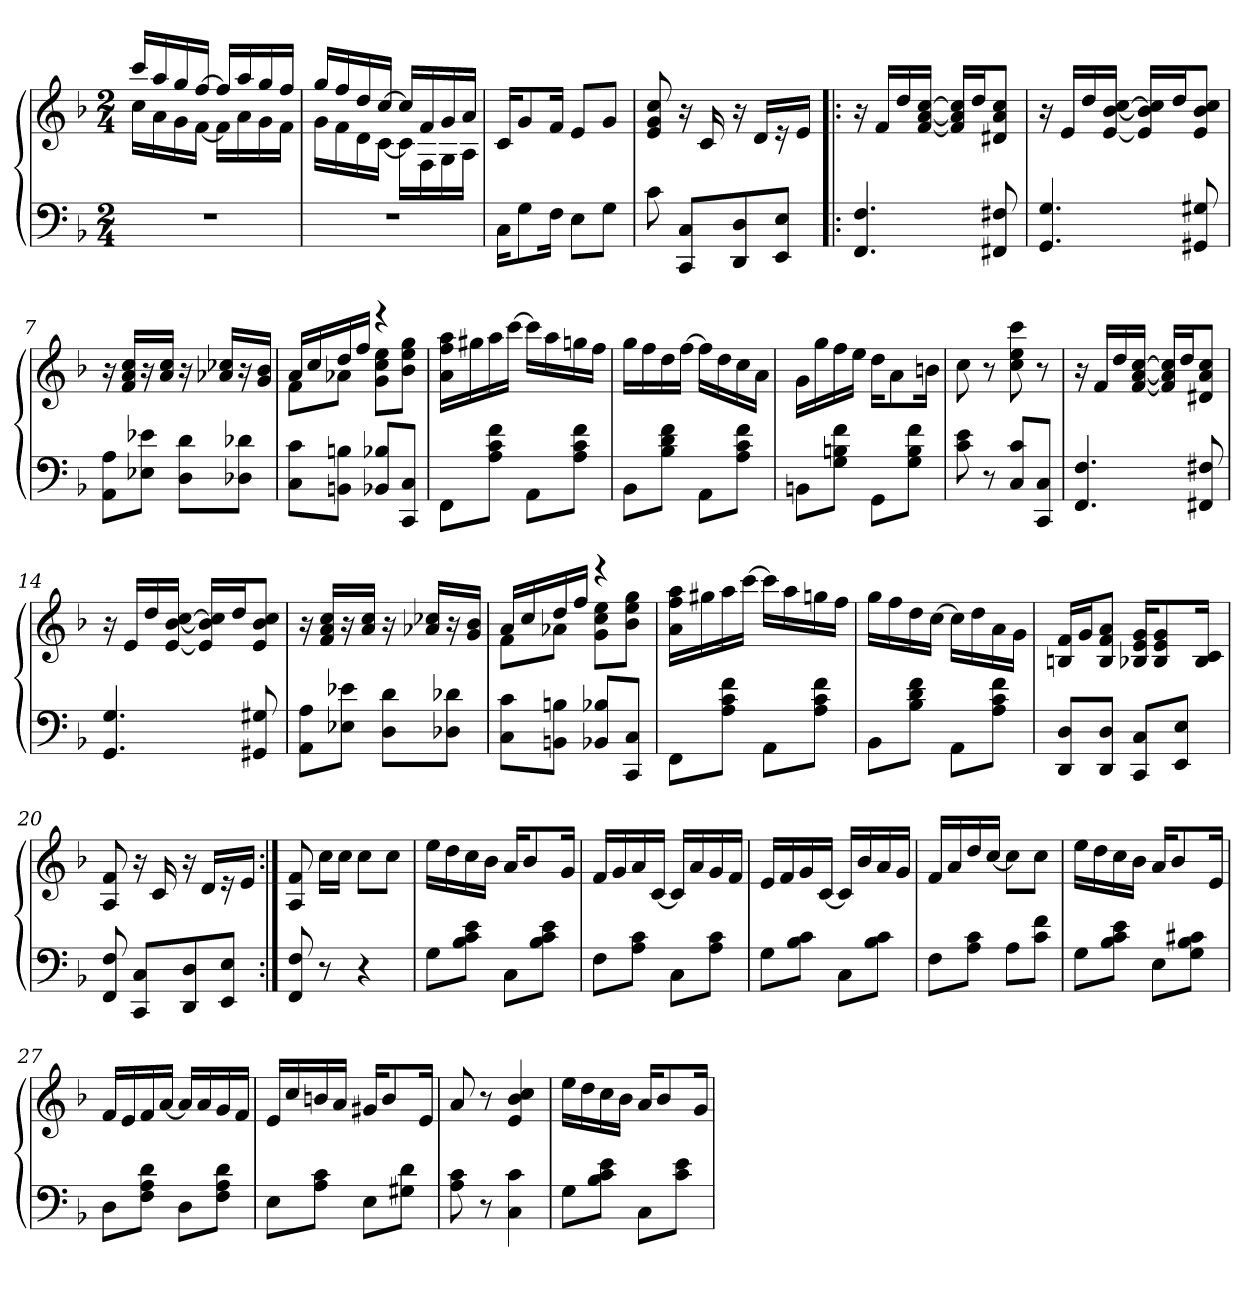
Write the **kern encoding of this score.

**kern	**kern
*part1	*part1
*staff2	*staff1
*clefF4	*clefG2
*k[b-]	*k[b-]
*M2/4	*M2/4
*MM100	*MM100
=1	=1
*	*^
2r	16cccLL	16ccLL
.	16aa	16a
.	16gg	16g
.	[16ffJJ	[16fJJ
.	16ffLL]	16fLL]
.	16aa	16a
.	16gg	16g
.	16ffJJ	16fJJ
=2	=2	=2
2r	16ggLL	16gLL
.	16ff	16f
.	16dd	16d
.	[16ccJJ	[16cJJ
.	16ccLL]	16cLL]
.	16f	16F
.	16g	16G
.	16aJJ	16AJJ
*	*v	*v
=3	=3
16CKL	16cKL
8G	8g
16FJk	16fJk
8EL	8eL
8GJ	8gJ
=4	=4
8c	8e 8g 8cc
8CC 8CL	16r
.	16c
8DD 8D	16r
.	16dLL
8EE 8EJ	16r
.	16eJJ
=5!|:	=5!|:
4.FF 4.F	16r
.	16fLL
.	16dd
.	[16f [16a [16ccJJ
.	16f] 16a] 16cc]LL
.	16ddJ
8FF#X 8F#X	8d#X 8a 8ccJ
=6	=6
4.GG 4.G	16r
.	16eLL
.	16dd
.	[16e [16b- [16ccJJ
.	16e] 16b-] 16cc]LL
.	16ddJ
8GG#X 8G#X	8e 8b- 8ccJ
=7	=7
8AA 8AL	16r
.	16f 16a 16ccLL
8E-X 8e-XJ	16r
.	16a 16ccJJ
8D 8dL	16r
.	16a-X 16cc-XLL
8D-X 8d-XJ	16r
.	16g 16b-JJ
=8	=8
*	*^
8C 8cL	16aLL	8fL
.	16cc	.
8BBn 8BnJ	16dd	8a-XJ
.	16ffJJ	.
8BB-X 8B-XL	4r	8g 8cc 8eeL
8CC 8CJ	.	8b- 8ee 8ggJ
*	*v	*v
=9	=9
8FFL	16a 16ff 16aaLL
.	16gg#X
8A 8c 8fJ	16aa
.	[16cccJJ
8AAL	16cccLL]
.	16aa
8A 8c 8fJ	16ggn
.	16ffJJ
=10	=10
8BB-L	16ggLL
.	16ff
8B- 8d 8fJ	16dd
.	[16ffJJ
8AAL	16ffLL]
.	16dd
8A 8c 8fJ	16cc
.	16aJJ
=11	=11
8BBnL	16gLL
.	16gg
8G 8Bn 8fJ	16ff
.	16eeJJ
8GGL	16ddKL
.	8a
8G 8B 8fJ	.
.	16bnJk
=12	=12
8c 8e	8cc
8r	8r
8C 8cL	8cc 8ee 8ccc
8CC 8CJ	8r
=13	=13
4.FF 4.F	16r
.	16fLL
.	16dd
.	[16f [16a [16ccJJ
.	16f] 16a] 16cc]LL
.	16ddJ
8FF#X 8F#X	8d#X 8a 8ccJ
=14	=14
4.GG 4.G	16r
.	16eLL
.	16dd
.	[16e [16b- [16ccJJ
.	16e] 16b-] 16cc]LL
.	16ddJ
8GG#X 8G#X	8e 8b- 8ccJ
=15	=15
8AA 8AL	16r
.	16f 16a 16ccLL
8E-X 8e-XJ	16r
.	16a 16ccJJ
8D 8dL	16r
.	16a-X 16cc-XLL
8D-X 8d-XJ	16r
.	16g 16b-JJ
=16	=16
*	*^
8C 8cL	16aLL	8fL
.	16cc	.
8BBn 8BnJ	16dd	8a-XJ
.	16ffJJ	.
8BB-X 8B-XL	4r	8g 8cc 8eeL
8CC 8CJ	.	8b- 8ee 8ggJ
*	*v	*v
=17	=17
8FFL	16a 16ff 16aaLL
.	16gg#X
8A 8c 8fJ	16aa
.	[16cccJJ
8AAL	16cccLL]
.	16aa
8A 8c 8fJ	16ggn
.	16ffJJ
=18	=18
8BB-L	16ggLL
.	16ff
8B- 8d 8fJ	16dd
.	[16ccJJ
8AAL	16ccLL]
.	16dd
8A 8c 8fJ	16a
.	16gJJ
=19	=19
8DD 8DL	16Bn 16fLL
.	16gJ
8DD 8DJ	8B 8f 8aJ
8CC 8CL	16B-X 16e 16gKL
.	8B- 8e 8g
8EE 8EJ	.
.	16B- 16cJk
=20	=20
8FF 8F	8A 8f
8CC 8CL	16r
.	16c
8DD 8D	16r
.	16dLL
8EE 8EJ	16r
.	16eJJ
=21:|!	=21:|!
8FF 8F	8A 8f
8r	16ccLL
.	16ccJJ
4r	8ccL
.	8ccJ
=22	=22
8GL	16eeLL
.	16dd
8B- 8c 8eJ	16cc
.	16b-JJ
8CL	16aKL
.	8b-
8B- 8c 8eJ	.
.	16gJk
=23	=23
8FL	16fLL
.	16g
8A 8cJ	16a
.	[16cJJ
8CL	16cLL]
.	16a
8A 8cJ	16g
.	16fJJ
=24	=24
8GL	16eLL
.	16f
8B- 8cJ	16g
.	[16cJJ
8CL	16cLL]
.	16b-
8B- 8cJ	16a
.	16gJJ
=25	=25
8FL	16fLL
.	16a
8A 8cJ	16dd
.	[16ccJJ
8AL	8ccL]
8c 8fJ	8ccJ
=26	=26
8GL	16eeLL
.	16dd
8B- 8c 8eJ	16cc
.	16b-JJ
8EL	16aKL
.	8b-
8G 8B- 8c#XJ	.
.	16eJk
=27	=27
8DL	16fLL
.	16e
8F 8A 8dJ	16f
.	[16aJJ
8DL	16aLL]
.	16a
8F 8A 8dJ	16g
.	16fJJ
=28	=28
8EL	16eLL
.	16cc
8A 8cJ	16bn
.	16aJJ
8EL	16g#XKL
.	8b
8G#X 8dJ	.
.	16eJk
=29	=29
8A 8c	8a
8r	8r
4C 4c	4e 4b- 4cc
=30	=30
8GL	16eeLL
.	16dd
8B- 8c 8eJ	16cc
.	16b-JJ
8CL	16aKL
.	8b-
8c 8eJ	.
.	16gJk
=	=
*-	*-
